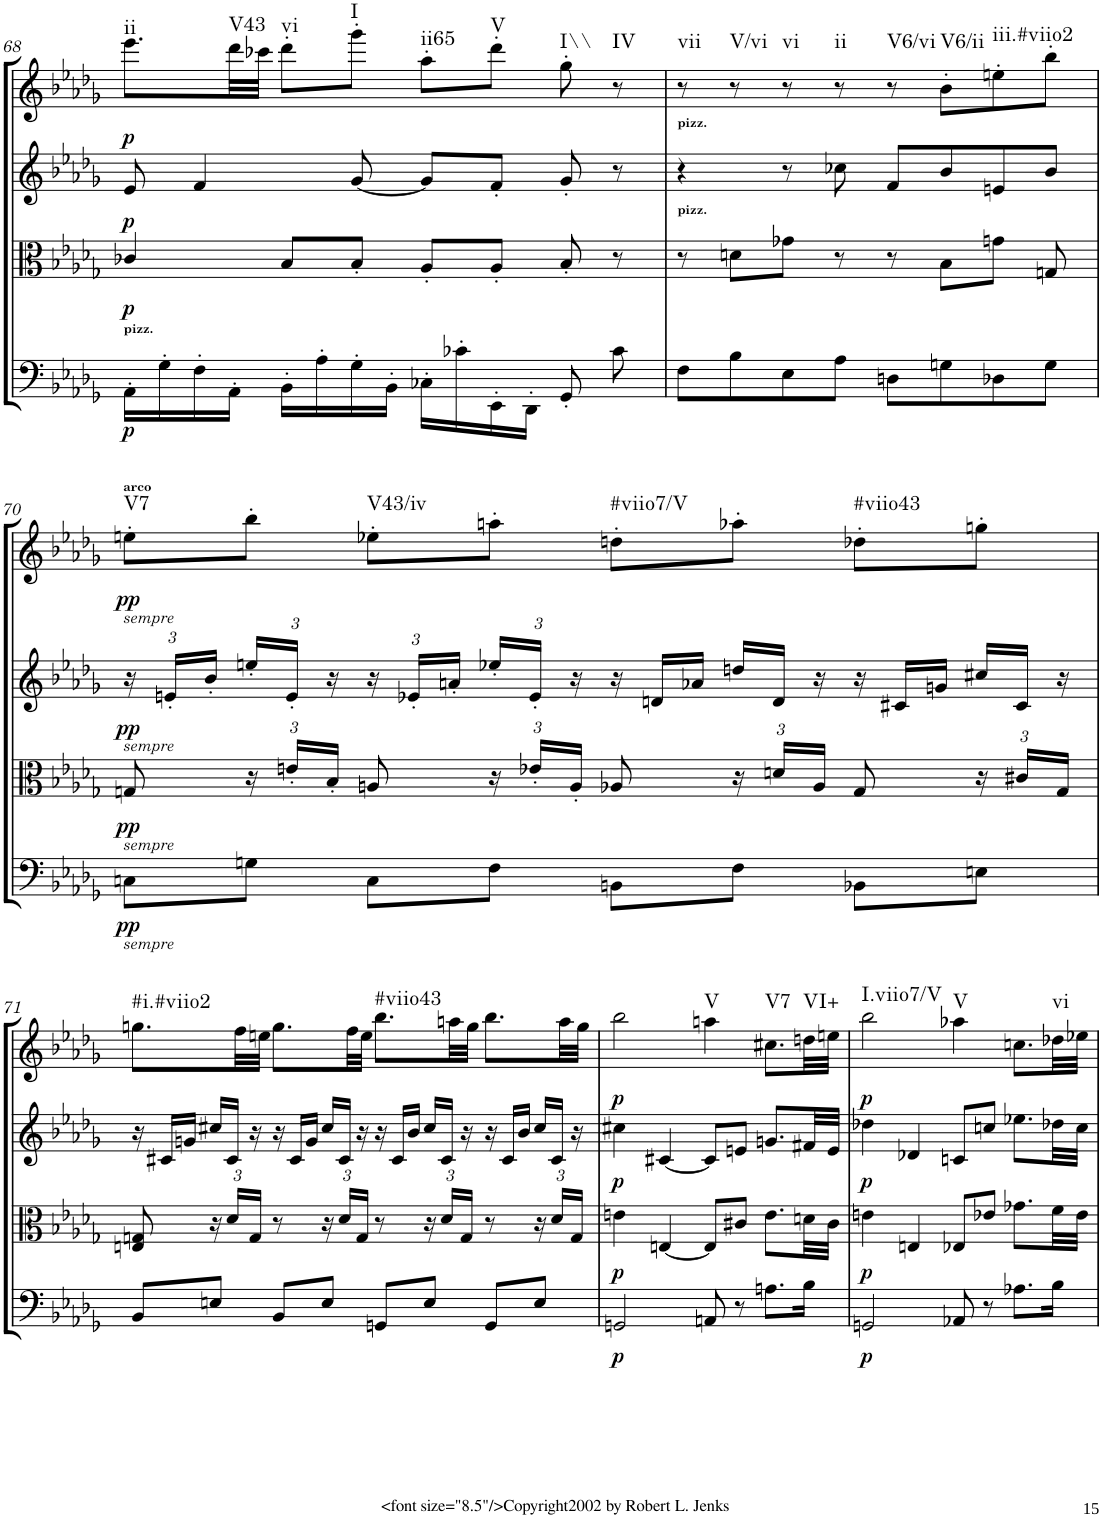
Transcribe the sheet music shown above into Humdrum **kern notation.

**kern	**dynam	**kern	**dynam	**kern	**dynam	**kern	**dynam	**harte
*part4	*part4	*part3	*part3	*part2	*part2	*part1	*part1	*part1
*staff4	*staff4	*staff3	*staff3	*staff2	*staff2	*staff1	*staff1	*
*I"Cello	*	*I"Viola	*	*I"2nd Violin	*	*I"1st Violin	*	*
*	*	*I'Vla	*	*I'Vln	*	*I'Vln	*	*
!!LO:PB:g=z
*clefF4	*	*clefC3	*	*clefG2	*	*clefG2	*	*
*k[b-e-a-d-g-]	*	*k[b-e-a-d-g-]	*	*k[b-e-a-d-g-]	*	*k[b-e-a-d-g-]	*	*
*D-:	*	*D-:	*	*D-:	*	*D-:	*	*
*M4/4	*	*M4/4	*	*M4/4	*	*M4/4	*	*
*met(c)	*	*met(c)	*	*met(c)	*	*met(c)	*	*
=68	=68	=68	=68	=68	=68	=68	=68	=68
!LO:TX:a:B:t=pizz.	!	!	!	!	!	!	!	!
!	!LO:DY:b	!	!LO:DY:b	!	!LO:DY:b	!	!LO:DY:b	!LO:H:kt=ii
16AA-'\LL	p	4c-X/	p	8e-/	p	8.eee-\L	p	N
16G-'\	.	.	.	.	.	.	.	.
16F'\	.	.	.	4f/	.	.	.	.
!	!	!	!	!	!	!	!	!LO:H:kt=V43
16AA-'\JJ	.	.	.	.	.	32ddd-\LL	.	N
.	.	.	.	.	.	32ccc-X\JJJ	.	.
!	!	!	!	!	!	!	!	!LO:H:kt=vi
16BB-'\LL	.	8B-/L	.	.	.	8ddd-'\L	.	N
16A-'\	.	.	.	.	.	.	.	.
!	!	!	!	!	!	!	!	!LO:H:kt=I
16G-'\	.	8B-'/J	.	[8g-/	.	8ggg-'\J	.	N
16BB-'\JJ	.	.	.	.	.	.	.	.
!	!	!	!	!	!	!	!	!LO:H:kt=ii65
16C-X'\LL	.	8A-'/L	.	8g-/L]	.	8aa-'\L	.	N
16c-X'\	.	.	.	.	.	.	.	.
!	!	!	!	!	!	!	!	!LO:H:kt=V
16EE-'\	.	8A-'/J	.	8f'/J	.	8ddd-'\J	.	N
16DD-'\JJ	.	.	.	.	.	.	.	.
!	!	!	!	!	!	!	!	!LO:H:kt=I\\
8GG-'/	.	8B-'/	.	8g-'/	.	8gg-'\	.	N
!	!	!	!	!	!	!	!	!LO:H:kt=IV
8c-\	.	8r	.	8r	.	8r	.	N
=69	=69	=69	=69	=69	=69	=69	=69	=69
!	!	!	!	!LO:TX:a:B:t=pizz.	!	!	!	!
!	!	!LO:TX:a:B:t=pizz.	!	!	!	!	!	!LO:H:kt=vii
8F\L	.	8r	.	4r	.	8r	.	N
!	!	!	!	!	!	!	!	!LO:H:kt=V/vi
8B-\	.	8dn\L	.	.	.	8r	.	N
!	!	!	!	!	!	!	!	!LO:H:kt=vi
8E-\	.	8g-X\J	.	8r	.	8r	.	N
!	!	!	!	!	!	!	!	!LO:H:kt=ii
8A-\J	.	8r	.	8cc-X\	.	8r	.	N
!	!	!	!	!	!	!	!	!LO:H:kt=V6/vi
8Dn\L	.	8r	.	8f/L	.	8r	.	N
!	!	!	!	!	!	!	!	!LO:H:kt=V6/ii
8Gn\	.	8B-\L	.	8b-/	.	8b-'\L	.	N
!	!	!	!	!	!	!	!	!LO:H:kt=iii.#viio2
8D-X\	.	8gn\J	.	8en/	.	8een'\	.	N
8G\J	.	8Gn/	.	8b-/J	.	8bb-'\J	.	.
!!LO:LB:g=z
=70	=70	=70	=70	=70	=70	=70	=70	=70
*	*	*	*	*Xbrackettup	*	*	*	*
!	!	!	!	!	!	!LO:TX:b:i:t=sempre	!	!
!	!	!	!	!	!	!LO:TX:a:B:t=arco	!	!
!	!	!	!	!LO:TX:b:i:t=sempre	!	!	!	!
!	!	!LO:TX:b:i:t=sempre	!	!	!	!	!	!
!LO:TX:b:i:t=sempre	!	!	!	!	!	!	!	!
!	!LO:DY:b	!	!LO:DY:b	!	!LO:DY:b	!	!LO:DY:b	!LO:H:kt=V7
8Cn\L	pp	8Gn/	pp	24r	pp	8een'\L	pp	N
.	.	.	.	24en'/LL	.	.	.	.
.	.	.	.	24b-'/JJ	.	.	.	.
*	*	*Xbrackettup	*	*	*	*	*	*
8Gn\J	.	24r	.	24een'/LL	.	8bb-'\J	.	.
.	.	24en'/LL	.	24e'/JJ	.	.	.	.
.	.	24B-'/JJ	.	24r	.	.	.	.
!	!	!	!	!	!	!	!	!LO:H:kt=V43/iv
8C\L	.	8An/	.	24r	.	8ee-X'\L	.	N
.	.	.	.	24e-X'/LL	.	.	.	.
.	.	.	.	24an'/JJ	.	.	.	.
8F\J	.	24r	.	24ee-X'/LL	.	8aan'\J	.	.
.	.	24e-X'/LL	.	24e-'/JJ	.	.	.	.
.	.	24A'/JJ	.	24r	.	.	.	.
*	*	*	*	*Xtuplet	*	*	*	*
!	!	!	!	!	!	!	!	!LO:H:kt=#viio7/V
8BBn\L	.	8A-X/	.	24r	.	8ddn'\L	.	N
.	.	.	.	24dn/LL	.	.	.	.
.	.	.	.	24a-X/JJ	.	.	.	.
8F\J	.	24r	.	24ddn/LL	.	8aa-X'\J	.	.
.	.	24dn/LL	.	24d/JJ	.	.	.	.
.	.	24A-/JJ	.	24r	.	.	.	.
!	!	!	!	!	!	!	!	!LO:H:kt=#viio43
8BB-X\L	.	8G/	.	24r	.	8dd-X'\L	.	N
.	.	.	.	24c#X/LL	.	.	.	.
.	.	.	.	24gn/JJ	.	.	.	.
8En\J	.	24r	.	24cc#X/LL	.	8ggn'\J	.	.
.	.	24c#X/LL	.	24c#/JJ	.	.	.	.
.	.	24G/JJ	.	24r	.	.	.	.
!!LO:LB:g=z
=71	=71	=71	=71	=71	=71	=71	=71	=71
!	!	!	!	!	!	!	!	!LO:H:kt=#i.#viio2
8BB-/L	.	8En/ 8Gn/	.	24r	.	8.ggn\L	.	N
.	.	.	.	24c#X/LL	.	.	.	.
.	.	.	.	24gn/JJ	.	.	.	.
8En/J	.	24r	.	24cc#X/LL	.	.	.	.
.	.	24d-/LL	.	24c#/JJ	.	.	.	.
.	.	.	.	.	.	32ff\LL	.	.
.	.	24G/JJ	.	24r	.	.	.	.
.	.	.	.	.	.	32een\JJJ	.	.
8BB-/L	.	8r	.	24r	.	8.gg\L	.	.
.	.	.	.	24c#/LL	.	.	.	.
.	.	.	.	24g/JJ	.	.	.	.
8E/J	.	24r	.	24cc#/LL	.	.	.	.
.	.	24d-/LL	.	24c#/JJ	.	.	.	.
.	.	.	.	.	.	32ff\LL	.	.
.	.	24G/JJ	.	24r	.	.	.	.
.	.	.	.	.	.	32ee\JJJ	.	.
!	!	!	!	!	!	!	!	!LO:H:kt=#viio43
8GGn/L	.	8r	.	24r	.	8.bb-\L	.	N
.	.	.	.	24c#/LL	.	.	.	.
.	.	.	.	24b-/JJ	.	.	.	.
8E/J	.	24r	.	24cc#/LL	.	.	.	.
.	.	24d-/LL	.	24c#/JJ	.	.	.	.
.	.	.	.	.	.	32aan\LL	.	.
.	.	24G/JJ	.	24r	.	.	.	.
.	.	.	.	.	.	32gg\JJJ	.	.
8GG/L	.	8r	.	24r	.	8.bb-\L	.	.
.	.	.	.	24c#/LL	.	.	.	.
.	.	.	.	24b-/JJ	.	.	.	.
8E/J	.	24r	.	24cc#/LL	.	.	.	.
.	.	24d-/LL	.	24c#/JJ	.	.	.	.
.	.	.	.	.	.	32aa\LL	.	.
.	.	24G/JJ	.	24r	.	.	.	.
.	.	.	.	.	.	32gg\JJJ	.	.
=72	=72	=72	=72	=72	=72	=72	=72	=72
!	!LO:DY:b	!	!LO:DY:b	!	!LO:DY:b	!	!LO:DY:b	!
2GGn/	p	4en\	p	4cc#X\	p	2bb-\	p	.
.	.	[4En/	.	[4c#X/	.	.	.	.
!	!	!	!	!	!	!	!	!LO:H:kt=V
8AAn/	.	8E/L]	.	8c#/L]	.	4aan\	.	N
8r	.	8c#X/J	.	8en/J	.	.	.	.
!	!	!	!	!	!	!	!	!LO:H:kt=V7
8.An\L	.	8.e\L	.	8.gn/L	.	8.cc#X\L	.	N
!	!	!	!	!	!	!	!	!LO:H:kt=VI+
16B-\Jk	.	32dn\LL	.	32f#X/LL	.	32ddn\LL	.	N
.	.	32c#\JJJ	.	32e/JJJ	.	32een\JJJ	.	.
=73	=73	=73	=73	=73	=73	=73	=73	=73
!	!LO:DY:b	!	!LO:DY:b	!	!LO:DY:b	!	!LO:DY:b	!LO:H:kt=I.viio7/V
2GGn/	p	4en\	p	4dd-X\	p	2bb-\	p	N
.	.	4En/	.	4d-X/	.	.	.	.
!	!	!	!	!	!	!	!	!LO:H:kt=V
8AA-X/	.	8E-X/L	.	8cn/L	.	4aa-X\	.	N
8r	.	8e-X/J	.	8ccn/J	.	.	.	.
8.A-X\L	.	8.g-X\L	.	8.ee-X\L	.	8.ccn\L	.	.
!	!	!	!	!	!	!	!	!LO:H:kt=vi
16B-\Jk	.	32f\LL	.	32dd-X\LL	.	32dd-X\LL	.	N
.	.	32e-\JJJ	.	32cc\JJJ	.	32ee-X\JJJ	.	.
=	=	=	=	=	=	=	=	=
*-	*-	*-	*-	*-	*-	*-	*-	*-
